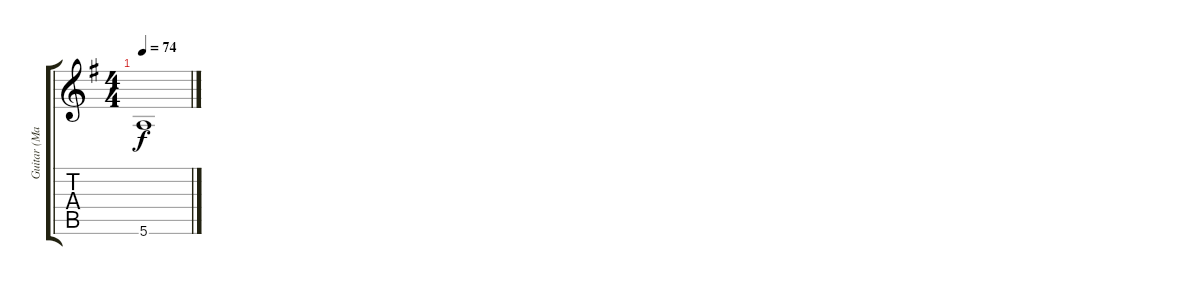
\track ("Guitar (Mark)" "Guitar (Ma") {instrument electricguitarclean}
\staff {score tabs}
\tuning (E4 B3 G3 D3 A2 E2) {hide}
\ts (4 4)
\tempo 74
\clef g2
\ks g
5.6{t}.1{dy f}
